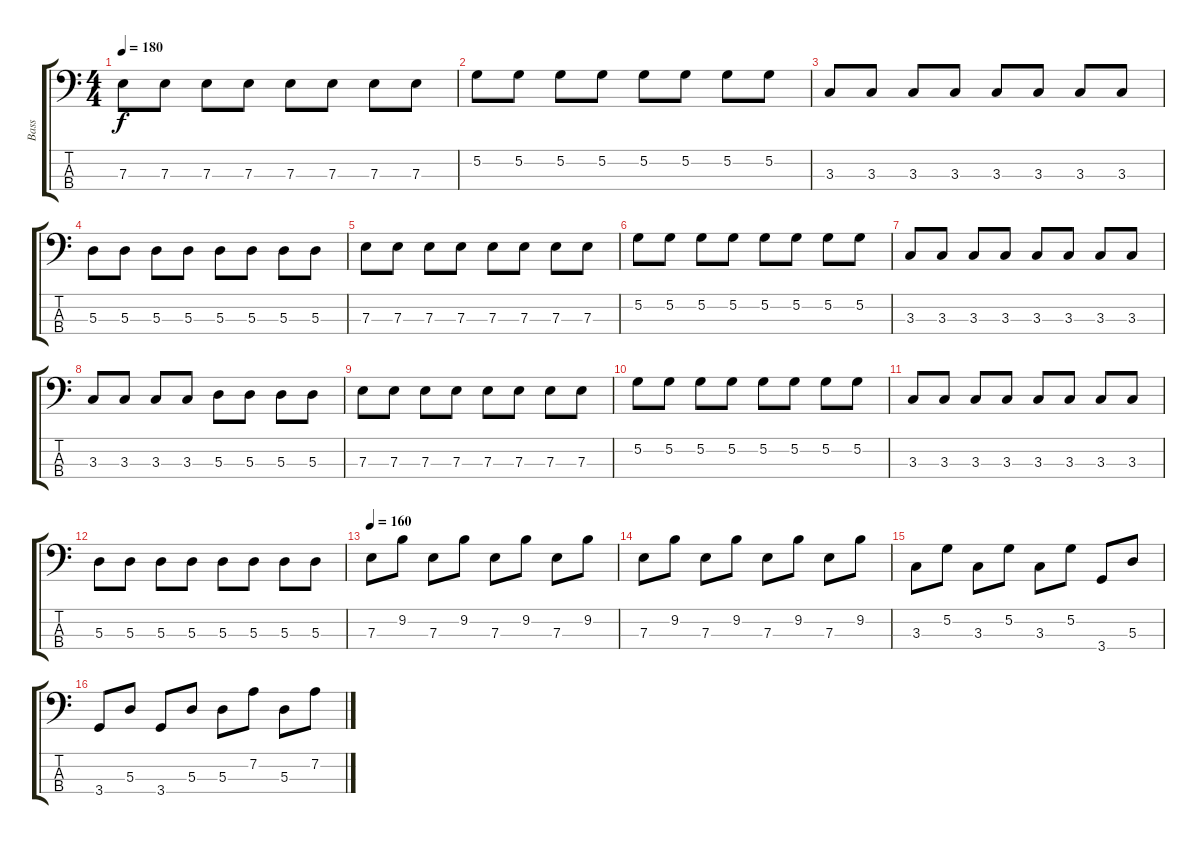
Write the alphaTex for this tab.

\track ("Bass" "Bass") {instrument acousticguitarsteel}
\staff {score tabs}
\tuning (G2 D2 A1 E1) {hide}
\ts (4 4)
\tempo 180
\clef f4
\ks c
7.3.8{dy f} 7.3.8 7.3.8 7.3.8 7.3.8 7.3.8 7.3.8 7.3.8 |
5.2.8 5.2.8 5.2.8 5.2.8 5.2.8 5.2.8 5.2.8 5.2.8 |
3.3.8 3.3.8 3.3.8 3.3.8 3.3.8 3.3.8 3.3.8 3.3.8 |
5.3.8 5.3.8 5.3.8 5.3.8 5.3.8 5.3.8 5.3.8 5.3.8 |
7.3.8 7.3.8 7.3.8 7.3.8 7.3.8 7.3.8 7.3.8 7.3.8 |
5.2.8 5.2.8 5.2.8 5.2.8 5.2.8 5.2.8 5.2.8 5.2.8 |
3.3.8 3.3.8 3.3.8 3.3.8 3.3.8 3.3.8 3.3.8 3.3.8 |
3.3.8 3.3.8 3.3.8 3.3.8 5.3.8 5.3.8 5.3.8 5.3.8 |
7.3.8 7.3.8 7.3.8 7.3.8 7.3.8 7.3.8 7.3.8 7.3.8 |
5.2.8 5.2.8 5.2.8 5.2.8 5.2.8 5.2.8 5.2.8 5.2.8 |
3.3.8 3.3.8 3.3.8 3.3.8 3.3.8 3.3.8 3.3.8 3.3.8 |
5.3.8 5.3.8 5.3.8 5.3.8 5.3.8 5.3.8 5.3.8 5.3.8 |
\tempo 160
7.3.8 9.2.8 7.3.8 9.2.8 7.3.8 9.2.8 7.3.8 9.2.8 |
7.3.8 9.2.8 7.3.8 9.2.8 7.3.8 9.2.8 7.3.8 9.2.8 |
3.3.8 5.2.8 3.3.8 5.2.8 3.3.8 5.2.8 3.4.8 5.3.8 |
3.4.8 5.3.8 3.4.8 5.3.8 5.3.8 7.2.8 5.3.8 7.2.8
